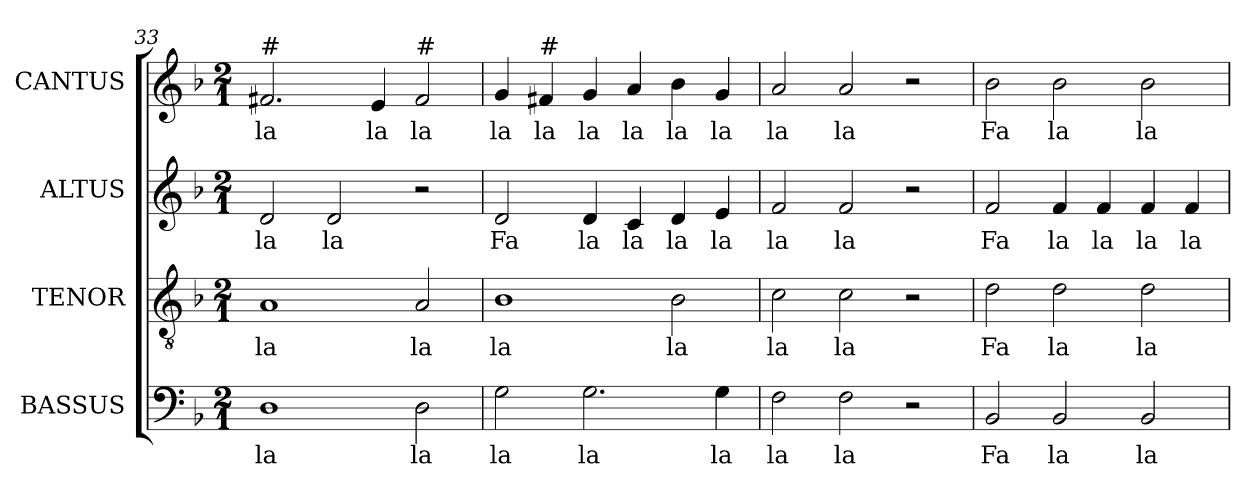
**kern	**text	**kern	**text	**kern	**text	**kern	**text
*part4	*part4	*part3	*part3	*part2	*part2	*part1	*part1
*staff4	*staff4	*staff3	*staff3	*staff2	*staff2	*staff1	*staff1
*I"BASSUS	*	*I"TENOR	*	*I"ALTUS	*	*I"CANTUS	*
*clefF4	*	*clefGv2	*	*clefG2	*	*clefG2	*
*	*	*ITrd7c12	*	*	*	*	*
*k[b-]	*	*k[b-]	*	*k[b-]	*	*k[b-]	*
*d:	*	*d:	*	*d:	*	*d:	*
*M2/1	*	*M2/1	*	*M2/1	*	*M2/1	*
=33	=33	=33	=33	=33	=33	=33	=33
!	!LO:LY:b:color=#000000	!	!	!	!	!	!
!	!	!	!LO:LY:b:color=#000000	!	!	!	!
!	!	!	!	!	!LO:LY:b:color=#000000	!	!
!	!	!	!	!	!	!LO:TX:a:t=#	!
!	!	!	!	!	!	!	!LO:LY:b:color=#000000
1Di	la	1AAi	la	2di/	la	2.f#i/	la
!	!	!	!	!	!LO:LY:b:color=#000000	!	!
.	.	.	.	2di/	la	.	.
!	!	!	!	!	!	!	!LO:LY:b:color=#000000
.	.	.	.	.	.	4ei/	la
!	!LO:LY:b:color=#000000	!	!	!	!	!	!
!	!	!	!LO:LY:b:color=#000000	!	!	!	!
!	!	!	!	!	!	!LO:TX:a:t=#	!
!	!	!	!	!	!	!	!LO:LY:b:color=#000000
2Di\	la	2AAi/	la	2r	.	2f#i/	la
!!LO:PB:g=z
=34	=34	=34	=34	=34	=34	=34	=34
!	!LO:LY:b:color=#000000	!	!	!	!	!	!
!	!	!	!LO:LY:b:color=#000000	!	!	!	!
!	!	!	!	!	!LO:LY:b:color=#000000	!	!
!	!	!	!	!	!	!	!LO:LY:b:color=#000000
2Gi\	la	1BB-i	la	2di/	Fa	4gi/	la
!	!	!	!	!	!	!LO:TX:a:t=#	!
!	!	!	!	!	!	!	!LO:LY:b:color=#000000
.	.	.	.	.	.	4f#i/	la
!	!LO:LY:b:color=#000000	!	!	!	!	!	!
!	!	!	!	!	!LO:LY:b:color=#000000	!	!
!	!	!	!	!	!	!	!LO:LY:b:color=#000000
2.Gi\	la	.	.	4di/	la	4gi/	la
!	!	!	!	!	!LO:LY:b:color=#000000	!	!
!	!	!	!	!	!	!	!LO:LY:b:color=#000000
.	.	.	.	4ci/	la	4ai/	la
!	!	!	!LO:LY:b:color=#000000	!	!	!	!
!	!	!	!	!	!LO:LY:b:color=#000000	!	!
!	!	!	!	!	!	!	!LO:LY:b:color=#000000
.	.	2BB-i\	la	4di/	la	4b-i\	la
!	!LO:LY:b:color=#000000	!	!	!	!	!	!
!	!	!	!	!	!LO:LY:b:color=#000000	!	!
!	!	!	!	!	!	!	!LO:LY:b:color=#000000
4Gi\	la	.	.	4ei/	la	4gi/	la
=35	=35	=35	=35	=35	=35	=35	=35
!	!LO:LY:b:color=#000000	!	!	!	!	!	!
!	!	!	!LO:LY:b:color=#000000	!	!	!	!
!	!	!	!	!	!LO:LY:b:color=#000000	!	!
!	!	!	!	!	!	!	!LO:LY:b:color=#000000
2Fi\	la	2Ci\	la	2fi/	la	2ai/	la
!	!LO:LY:b:color=#000000	!	!	!	!	!	!
!	!	!	!LO:LY:b:color=#000000	!	!	!	!
!	!	!	!	!	!LO:LY:b:color=#000000	!	!
!	!	!	!	!	!	!	!LO:LY:b:color=#000000
2Fi\	la	2Ci\	la	2fi/	la	2ai/	la
2r	.	2r	.	2r	.	2r	.
=36	=36	=36	=36	=36	=36	=36	=36
!	!LO:LY:b:color=#000000	!	!	!	!	!	!
!	!	!	!LO:LY:b:color=#000000	!	!	!	!
!	!	!	!	!	!LO:LY:b:color=#000000	!	!
!	!	!	!	!	!	!	!LO:LY:b:color=#000000
2BB-i/	Fa	2Di\	Fa	2fi/	Fa	2b-i\	Fa
!	!LO:LY:b:color=#000000	!	!	!	!	!	!
!	!	!	!LO:LY:b:color=#000000	!	!	!	!
!	!	!	!	!	!LO:LY:b:color=#000000	!	!
!	!	!	!	!	!	!	!LO:LY:b:color=#000000
2BB-i/	la	2Di\	la	4fi/	la	2b-i\	la
!	!	!	!	!	!LO:LY:b:color=#000000	!	!
.	.	.	.	4fi/	la	.	.
!	!LO:LY:b:color=#000000	!	!	!	!	!	!
!	!	!	!LO:LY:b:color=#000000	!	!	!	!
!	!	!	!	!	!LO:LY:b:color=#000000	!	!
!	!	!	!	!	!	!	!LO:LY:b:color=#000000
2BB-i/	la	2Di\	la	4fi/	la	2b-i\	la
!	!	!	!	!	!LO:LY:b:color=#000000	!	!
.	.	.	.	4fi/	la	.	.
=	=	=	=	=	=	=	=
*-	*-	*-	*-	*-	*-	*-	*-
